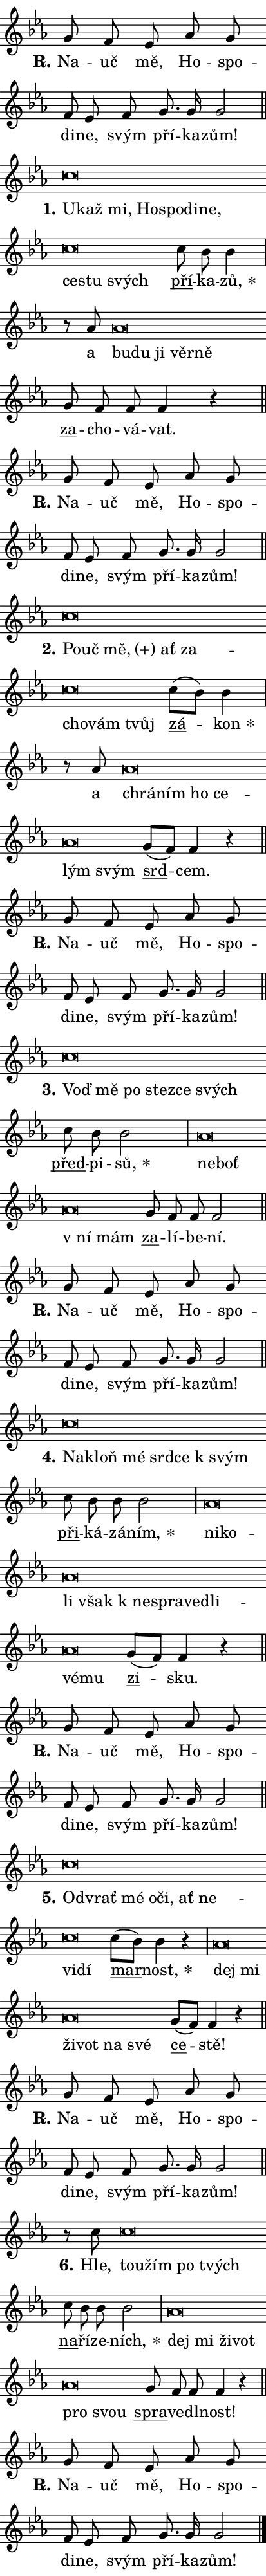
\version "2.24.0"
\header { tagline = "" }
\paper {
  indent = 0\cm
  top-margin = 0\cm
  right-margin = 0\cm
  bottom-margin = 0\cm
  left-margin = 0\cm
  paper-width = 7\cm
  page-breaking = #ly:one-page-breaking
  system-system-spacing.basic-distance = #11
  score-system-spacing.basic-distance = #11
  ragged-last = ##f
}


%% Author: Thomas Morley
%% https://lists.gnu.org/archive/html/lilypond-user/2020-05/msg00002.html
#(define (line-position grob)
"Returns position of @var[grob} in current system:
   @code{'start}, if at first time-step
   @code{'end}, if at last time-step
   @code{'middle} otherwise
"
  (let* ((col (ly:item-get-column grob))
         (ln (ly:grob-object col 'left-neighbor))
         (rn (ly:grob-object col 'right-neighbor))
         (col-to-check-left (if (ly:grob? ln) ln col))
         (col-to-check-right (if (ly:grob? rn) rn col))
         (break-dir-left
           (and
             (ly:grob-property col-to-check-left 'non-musical #f)
             (ly:item-break-dir col-to-check-left)))
         (break-dir-right
           (and
             (ly:grob-property col-to-check-right 'non-musical #f)
             (ly:item-break-dir col-to-check-right))))
        (cond ((eqv? 1 break-dir-left) 'start)
              ((eqv? -1 break-dir-right) 'end)
              (else 'middle))))

#(define (tranparent-at-line-position vctor)
  (lambda (grob)
  "Relying on @code{line-position} select the relevant enry from @var{vctor}.
Used to determine transparency,"
    (case (line-position grob)
      ((end) (not (vector-ref vctor 0)))
      ((middle) (not (vector-ref vctor 1)))
      ((start) (not (vector-ref vctor 2))))))

noteHeadBreakVisibility =
#(define-music-function (break-visibility)(vector?)
"Makes @code{NoteHead}s transparent relying on @var{break-visibility}"
#{
  \override NoteHead.transparent =
    #(tranparent-at-line-position break-visibility)
#})

#(define delete-ledgers-for-transparent-note-heads
  (lambda (grob)
    "Reads whether a @code{NoteHead} is transparent.
If so this @code{NoteHead} is removed from @code{'note-heads} from
@var{grob}, which is supposed to be @code{LedgerLineSpanner}.
As a result ledgers are not printed for this @code{NoteHead}"
    (let* ((nhds-array (ly:grob-object grob 'note-heads))
           (nhds-list
             (if (ly:grob-array? nhds-array)
                 (ly:grob-array->list nhds-array)
                 '()))
           ;; Relies on the transparent-property being done before
           ;; Staff.LedgerLineSpanner.after-line-breaking is executed.
           ;; This is fragile ...
           (to-keep
             (remove
               (lambda (nhd)
                 (ly:grob-property nhd 'transparent #f))
               nhds-list)))
      ;; TODO find a better method to iterate over grob-arrays, similiar
      ;; to filter/remove etc for lists
      ;; For now rebuilt from scratch
      (set! (ly:grob-object grob 'note-heads)  '())
      (for-each
        (lambda (nhd)
          (ly:pointer-group-interface::add-grob grob 'note-heads nhd))
        to-keep))))

hideNotes = {
  \noteHeadBreakVisibility #begin-of-line-visible
}
unHideNotes = {
  \noteHeadBreakVisibility #all-visible
}

% work-around for resetting accidentals
% https://lilypond.org/doc/v2.23/Documentation/notation/displaying-rhythms#unmetered-music
cadenzaMeasure = {
  \cadenzaOff
  \partial 1024 s1024
  \cadenzaOn
}

#(define-markup-command (accent layout props text) (markup?)
  "Underline accented syllable"
  (interpret-markup layout props
    #{\markup \override #'(offset . 4.3) \underline { #text }#}))

responsum = \markup \concat {
  "R" \hspace #-1.05 \path #0.1 #'((moveto 0 0.07) (lineto 0.9 0.8)) \hspace #0.05 "."
}

\layout {
    \context {
        \Staff
        \remove "Time_signature_engraver"
        \override LedgerLineSpanner.after-line-breaking = #delete-ledgers-for-transparent-note-heads
    }
    \context {
        \Voice {
            \override NoteHead.output-attributes = #'((class . "notehead"))
            \override Hairpin.height = #0.55
        }
    }
    \context {
        \Lyrics {
            \override StanzaNumber.output-attributes = #'((class . "stanzanumber"))
            \override LyricSpace.minimum-distance = #0.9
            \override LyricText.font-name = #"TeX Gyre Schola"
            \override LyricText.font-size = 1
            \override StanzaNumber.font-name = #"TeX Gyre Schola Bold"
            \override StanzaNumber.font-size = 1
        }
    }
}

% magnetic-lyrics.ily
%
%   written by
%     Jean Abou Samra <jean@abou-samra.fr>
%     Werner Lemberg <wl@gnu.org>
%
%   adapted by
%     Jiri Hon <jiri.hon@gmail.com>
%
% Version 2022-Apr-15

% https://www.mail-archive.com/lilypond-user@gnu.org/msg149350.html

#(define (Left_hyphen_pointer_engraver context)
   "Collect syllable-hyphen-syllable occurrences in lyrics and store
them in properties.  This engraver only looks to the left.  For
example, if the lyrics input is @code{foo -- bar}, it does the
following.

@itemize @bullet
@item
Set the @code{text} property of the @code{LyricHyphen} grob between
@q{foo} and @q{bar} to @code{foo}.

@item
Set the @code{left-hyphen} property of the @code{LyricText} grob with
text @q{foo} to the @code{LyricHyphen} grob between @q{foo} and
@q{bar}.
@end itemize

Use this auxiliary engraver in combination with the
@code{lyric-@/text::@/apply-@/magnetic-@/offset!} hook."
   (let ((hyphen #f)
         (text #f))
     (make-engraver
      (acknowledgers
       ((lyric-syllable-interface engraver grob source-engraver)
        (set! text grob)))
      (end-acknowledgers
       ((lyric-hyphen-interface engraver grob source-engraver)
        ;(when (not (grob::has-interface grob 'lyric-space-interface))
          (set! hyphen grob)));)
      ((stop-translation-timestep engraver)
       (when (and text hyphen)
         (ly:grob-set-object! text 'left-hyphen hyphen))
       (set! text #f)
       (set! hyphen #f)))))

#(define (lyric-text::apply-magnetic-offset! grob)
   "If the space between two syllables is less than the value in
property @code{LyricText@/.details@/.squash-threshold}, move the right
syllable to the left so that it gets concatenated with the left
syllable.

Use this function as a hook for
@code{LyricText@/.after-@/line-@/breaking} if the
@code{Left_@/hyphen_@/pointer_@/engraver} is active."
   (let ((hyphen (ly:grob-object grob 'left-hyphen #f)))
     (when hyphen
       (let ((left-text (ly:spanner-bound hyphen LEFT)))
         (when (grob::has-interface left-text 'lyric-syllable-interface)
           (let* ((common (ly:grob-common-refpoint grob left-text X))
                  (this-x-ext (ly:grob-extent grob common X))
                  (left-x-ext
                   (begin
                     ;; Trigger magnetism for left-text.
                     (ly:grob-property left-text 'after-line-breaking)
                     (ly:grob-extent left-text common X)))
                  ;; `delta` is the gap width between two syllables.
                  (delta (- (interval-start this-x-ext)
                            (interval-end left-x-ext)))
                  (details (ly:grob-property grob 'details))
                  (threshold (assoc-get 'squash-threshold details 0.2)))
             (when (< delta threshold)
               (let* (;; We have to manipulate the input text so that
                      ;; ligatures crossing syllable boundaries are not
                      ;; disabled.  For languages based on the Latin
                      ;; script this is essentially a beautification.
                      ;; However, for non-Western scripts it can be a
                      ;; necessity.
                      (lt (ly:grob-property left-text 'text))
                      (rt (ly:grob-property grob 'text))
                      (is-space (grob::has-interface hyphen 'lyric-space-interface))
                      (space (if is-space " " ""))
                      (space-markup (grob-interpret-markup grob " "))
                      (space-size (interval-length (ly:stencil-extent space-markup X)))
                      (extra-delta (if is-space space-size 0))
                      ;; Append new syllable.
                      (ltrt-space (if (and (string? lt) (string? rt))
                                (string-append lt space rt)
                                (make-concat-markup (list lt space rt))))
                      ;; Right-align `ltrt` to the right side.
                      (ltrt-space-markup (grob-interpret-markup
                               grob
                               (make-translate-markup
                                (cons (interval-length this-x-ext) 0)
                                (make-right-align-markup ltrt-space)))))
                 (begin
                   ;; Don't print `left-text`.
                   (ly:grob-set-property! left-text 'stencil #f)
                   ;; Set text and stencil (which holds all collected
                   ;; syllables so far) and shift it to the left.
                   (ly:grob-set-property! grob 'text ltrt-space)
                   (ly:grob-set-property! grob 'stencil ltrt-space-markup)
                   (ly:grob-translate-axis! grob (- (- delta extra-delta)) X))))))))))


#(define (lyric-hyphen::displace-bounds-first grob)
   ;; Make very sure this callback isn't triggered too early.
   (let ((left (ly:spanner-bound grob LEFT))
         (right (ly:spanner-bound grob RIGHT)))
     (ly:grob-property left 'after-line-breaking)
     (ly:grob-property right 'after-line-breaking)
     (ly:lyric-hyphen::print grob)))

squashThreshold = #0.4

\layout {
  \context {
    \Lyrics
    \consists #Left_hyphen_pointer_engraver
    \override LyricText.after-line-breaking =
      #lyric-text::apply-magnetic-offset!
    \override LyricHyphen.stencil = #lyric-hyphen::displace-bounds-first
    \override LyricText.details.squash-threshold = \squashThreshold
    \override LyricHyphen.minimum-distance = 0
    \override LyricHyphen.minimum-length = \squashThreshold
  }
}

squash = \override LyricText.details.squash-threshold = 9999
unSquash = \override LyricText.details.squash-threshold = \squashThreshold

left = \override LyricText.self-alignment-X = #LEFT
unLeft = \revert LyricText.self-alignment-X

starOffset = #(lambda (grob) 
                (let ((x_offset (ly:self-alignment-interface::aligned-on-x-parent grob)))
                  (if (= x_offset 0) 0 (+ x_offset 1.2))))

star = #(define-music-function (syllable)(string?)
"Append star separator at the end of a syllable"
#{
  \once \override LyricText.X-offset = #starOffset
  \lyricmode { \markup {
    #syllable
    \override #'((font-name . "TeX Gyre Schola Bold")) \hspace #0.2 \lower #0.65 \larger "*"
  } }
#})

starAccent = #(define-music-function (syllable)(string?)
"Append star separator at the end of a syllable and make accent"
#{
  \once \override LyricText.X-offset = #starOffset
  \lyricmode { \markup {
    \accent #syllable
    \override #'((font-name . "TeX Gyre Schola Bold")) \hspace #0.2 \lower #0.65 \larger "*"
  } }
#})

breath = #(define-music-function (syllable)(string?)
"Append breathing indicator at the end of a syllable"
#{
  \lyricmode { \markup { #syllable "+" } }
#})

optionalBreath = #(define-music-function (syllable)(string?)
"Append optional breathing indicator at the end of a syllable"
#{
  \lyricmode { \markup { #syllable "(+)" } }
#})


\score {
    <<
        \new Voice = "melody" { \cadenzaOn \key es \major \relative { g'8 f es as g \bar "" f es f \bar "" g8. g16 g2 \cadenzaMeasure \bar "||" \break } }
        \new Lyrics \lyricsto "melody" { \lyricmode { \set stanza = \responsum
Na -- uč mě, Ho -- spo -- di -- ne, svým pří -- ka -- zům! } }
    >>
    \layout {}
}

\score {
    <<
        \new Voice = "melody" { \cadenzaOn \key es \major \relative { c''\breve*1/16 \hideNotes \breve*1/16 \bar "" \breve*1/16 \bar "" \breve*1/16 \bar "" \breve*1/16 \bar "" \breve*1/16 \bar "" \breve*1/16 \bar "" \breve*1/16 \bar "" \breve*1/16 \breve*1/16 \bar "" \unHideNotes \bar "" c8 bes bes4 \cadenzaMeasure \bar "|" r8 as8 as\breve*1/16 \hideNotes \breve*1/16 \bar "" \breve*1/16 \bar "" \breve*1/16 \breve*1/16 \bar "" \unHideNotes \bar "" g8 f f f4 r \cadenzaMeasure \bar "||" \break } }
        \new Lyrics \lyricsto "melody" { \lyricmode { \set stanza = "1."
\left U -- \squash kaž mi, Ho -- spo -- di -- ne, ce -- stu svých \unLeft \unSquash \markup \accent pří -- ka -- \star zů, a \left bu -- \squash du ji věr -- ně \unLeft \unSquash \markup \accent za -- cho -- vá -- vat. } }
    >>
    \layout {}
}

\score {
    <<
        \new Voice = "melody" { \cadenzaOn \key es \major \relative { g'8 f es as g \bar "" f es f \bar "" g8. g16 g2 \cadenzaMeasure \bar "||" \break } }
        \new Lyrics \lyricsto "melody" { \lyricmode { \set stanza = \responsum
Na -- uč mě, Ho -- spo -- di -- ne, svým pří -- ka -- zům! } }
    >>
    \layout {}
}

\score {
    <<
        \new Voice = "melody" { \cadenzaOn \key es \major \relative { c''\breve*1/16 \hideNotes \breve*1/16 \bar "" \breve*1/16 \bar "" \breve*1/16 \bar "" \breve*1/16 \bar "" \breve*1/16 \bar "" \breve*1/16 \breve*1/16 \bar "" \unHideNotes \bar "" c8[( bes)] bes4 \cadenzaMeasure \bar "|" r8 as8 as\breve*1/16 \hideNotes \breve*1/16 \bar "" \breve*1/16 \bar "" \breve*1/16 \bar "" \breve*1/16 \breve*1/16 \bar "" \unHideNotes \bar "" g8[( f)] f4 r \cadenzaMeasure \bar "||" \break } }
        \new Lyrics \lyricsto "melody" { \lyricmode { \set stanza = "2."
\left Po -- \squash uč \optionalBreath mě, ať za -- cho -- vám tvůj \unLeft \unSquash \markup \accent zá -- \star kon a \left chrá -- \squash ním ho ce -- lým svým \unLeft \unSquash \markup \accent srd -- cem. } }
    >>
    \layout {}
}

\score {
    <<
        \new Voice = "melody" { \cadenzaOn \key es \major \relative { g'8 f es as g \bar "" f es f \bar "" g8. g16 g2 \cadenzaMeasure \bar "||" \break } }
        \new Lyrics \lyricsto "melody" { \lyricmode { \set stanza = \responsum
Na -- uč mě, Ho -- spo -- di -- ne, svým pří -- ka -- zům! } }
    >>
    \layout {}
}

\score {
    <<
        \new Voice = "melody" { \cadenzaOn \key es \major \relative { c''\breve*1/16 \hideNotes \breve*1/16 \bar "" \breve*1/16 \bar "" \breve*1/16 \bar "" \breve*1/16 \breve*1/16 \bar "" \unHideNotes \bar "" c8 bes bes2 \cadenzaMeasure \bar "|" as\breve*1/16 \hideNotes \breve*1/16 \bar "" \breve*1/16 \breve*1/16 \bar "" \unHideNotes \bar "" g8 f f f2 \cadenzaMeasure \bar "||" \break } }
        \new Lyrics \lyricsto "melody" { \lyricmode { \set stanza = "3."
\left Voď \squash mě po stez -- ce svých \unLeft \unSquash \markup \accent před -- pi -- \star sů, \left ne -- \squash boť "v ní" mám \unLeft \unSquash \markup \accent za -- lí -- be -- ní. } }
    >>
    \layout {}
}

\score {
    <<
        \new Voice = "melody" { \cadenzaOn \key es \major \relative { g'8 f es as g \bar "" f es f \bar "" g8. g16 g2 \cadenzaMeasure \bar "||" \break } }
        \new Lyrics \lyricsto "melody" { \lyricmode { \set stanza = \responsum
Na -- uč mě, Ho -- spo -- di -- ne, svým pří -- ka -- zům! } }
    >>
    \layout {}
}

\score {
    <<
        \new Voice = "melody" { \cadenzaOn \key es \major \relative { c''\breve*1/16 \hideNotes \breve*1/16 \bar "" \breve*1/16 \bar "" \breve*1/16 \bar "" \breve*1/16 \breve*1/16 \bar "" \unHideNotes \bar "" c8 bes bes bes2 \cadenzaMeasure \bar "|" as\breve*1/16 \hideNotes \breve*1/16 \bar "" \breve*1/16 \bar "" \breve*1/16 \bar "" \breve*1/16 \bar "" \breve*1/16 \bar "" \breve*1/16 \bar "" \breve*1/16 \bar "" \breve*1/16 \breve*1/16 \bar "" \unHideNotes \bar "" g8[( f)] f4 r \cadenzaMeasure \bar "||" \break } }
        \new Lyrics \lyricsto "melody" { \lyricmode { \set stanza = "4."
\left Na -- \squash kloň mé srd -- ce "k svým" \unLeft \unSquash \markup \accent při -- ká -- zá -- \star ním, \left ni -- \squash ko -- li však "k ne" -- spra -- ve -- dli -- vé -- mu \unLeft \unSquash \markup \accent zi -- sku. } }
    >>
    \layout {}
}

\score {
    <<
        \new Voice = "melody" { \cadenzaOn \key es \major \relative { g'8 f es as g \bar "" f es f \bar "" g8. g16 g2 \cadenzaMeasure \bar "||" \break } }
        \new Lyrics \lyricsto "melody" { \lyricmode { \set stanza = \responsum
Na -- uč mě, Ho -- spo -- di -- ne, svým pří -- ka -- zům! } }
    >>
    \layout {}
}

\score {
    <<
        \new Voice = "melody" { \cadenzaOn \key es \major \relative { c''\breve*1/16 \hideNotes \breve*1/16 \bar "" \breve*1/16 \bar "" \breve*1/16 \bar "" \breve*1/16 \bar "" \breve*1/16 \bar "" \breve*1/16 \bar "" \breve*1/16 \breve*1/16 \bar "" \unHideNotes \bar "" c8[( bes)] bes4 r \cadenzaMeasure \bar "|" as\breve*1/16 \hideNotes \breve*1/16 \bar "" \breve*1/16 \bar "" \breve*1/16 \bar "" \breve*1/16 \breve*1/16 \bar "" \unHideNotes \bar "" g8[( f)] f4 r \cadenzaMeasure \bar "||" \break } }
        \new Lyrics \lyricsto "melody" { \lyricmode { \set stanza = "5."
\left Od -- \squash vrať mé o -- či, ať ne -- vi -- dí \unLeft \unSquash \markup \accent mar -- \star nost, \left dej \squash mi ži -- vot na své \unLeft \unSquash \markup \accent ce -- stě! } }
    >>
    \layout {}
}

\score {
    <<
        \new Voice = "melody" { \cadenzaOn \key es \major \relative { g'8 f es as g \bar "" f es f \bar "" g8. g16 g2 \cadenzaMeasure \bar "||" \break } }
        \new Lyrics \lyricsto "melody" { \lyricmode { \set stanza = \responsum
Na -- uč mě, Ho -- spo -- di -- ne, svým pří -- ka -- zům! } }
    >>
    \layout {}
}

\score {
    <<
        \new Voice = "melody" { \cadenzaOn \key es \major \relative { r8 c''8 c\breve*1/16 \hideNotes \breve*1/16 \bar "" \breve*1/16 \breve*1/16 \bar "" \unHideNotes \bar "" c8 bes bes bes2 \cadenzaMeasure \bar "|" as\breve*1/16 \hideNotes \breve*1/16 \bar "" \breve*1/16 \bar "" \breve*1/16 \bar "" \breve*1/16 \breve*1/16 \bar "" \unHideNotes \bar "" g8 f f f4 r \cadenzaMeasure \bar "||" \break } }
        \new Lyrics \lyricsto "melody" { \lyricmode { \set stanza = "6."
Hle, \left tou -- \squash žím po tvých \unLeft \unSquash \markup \accent na -- ří -- ze -- \star ních, \left dej \squash mi ži -- vot pro svou \unLeft \unSquash \markup \accent spra -- ve -- dl -- nost! } }
    >>
    \layout {}
}

\score {
    <<
        \new Voice = "melody" { \cadenzaOn \key es \major \relative { g'8 f es as g \bar "" f es f \bar "" g8. g16 g2 \cadenzaMeasure \bar "||" \break } \bar "|." }
        \new Lyrics \lyricsto "melody" { \lyricmode { \set stanza = \responsum
Na -- uč mě, Ho -- spo -- di -- ne, svým pří -- ka -- zům! } }
    >>
    \layout {}
}
